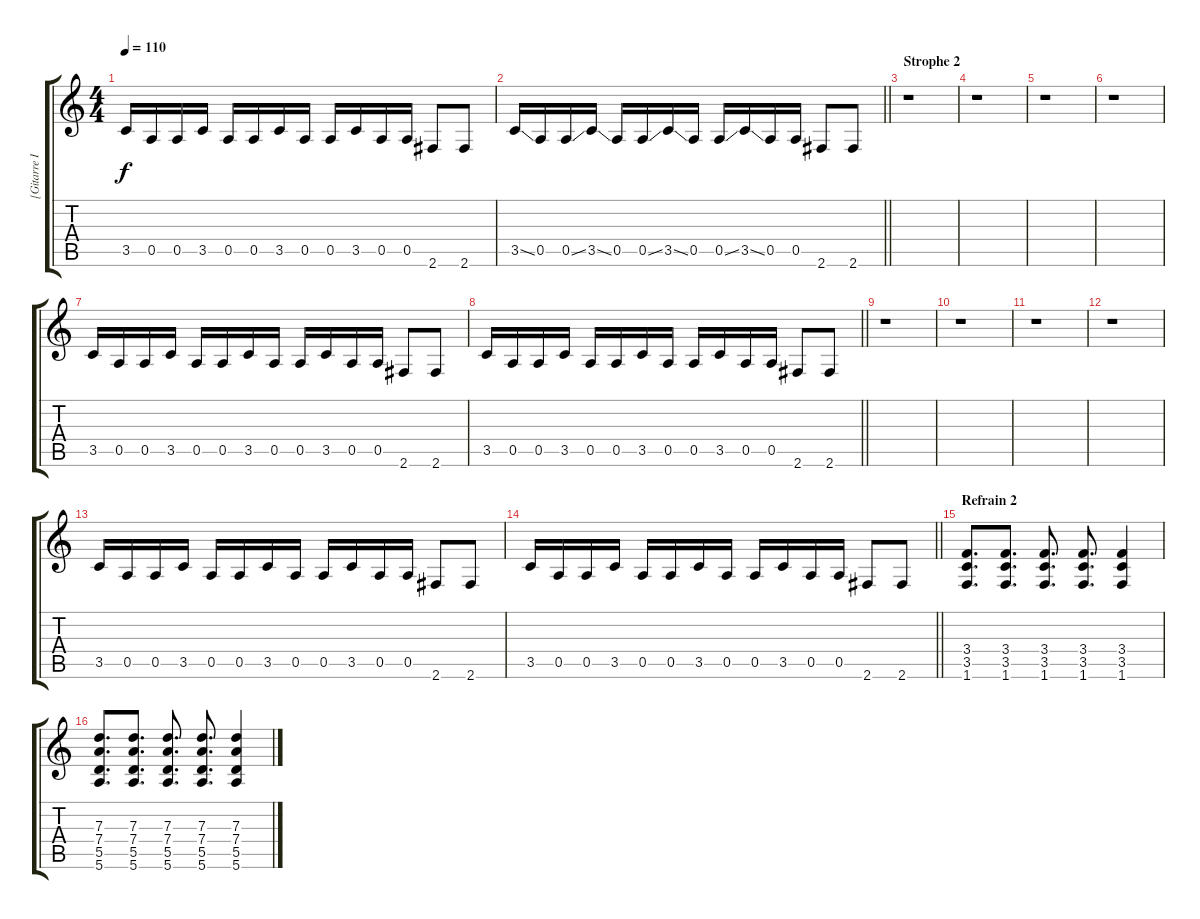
\track ("[Gitarre I Effekt]" "[Gitarre I") {instrument distortionguitar}
\staff {score tabs}
\tuning (E4 B3 G3 D3 A2 E2) {hide}
\ts (4 4)
\tempo 110
\clef g2
\ks c
3.5.16{dy f volume 12 balance 11} 0.5.16 0.5.16 3.5.16 0.5.16 0.5.16 3.5.16 0.5.16 0.5.16 3.5.16 0.5.16 0.5.16 2.6.8{volume 16 balance 8} 2.6.8 |
\barLineRight lightlight
3.5{ss}.16{volume 8 instrument electricguitarjazz} 0.5.16 0.5{ss}.16 3.5{ss}.16 0.5.16 0.5{ss}.16 3.5{ss}.16 0.5.16 0.5{ss}.16 3.5{ss}.16 0.5.16 0.5.16 2.6.8 2.6.8 |
\section ("" "Strophe 2")
r.1 |
r.1 |
r.1 |
r.1 |
3.5.16{volume 12 balance 11 instrument distortionguitar} 0.5.16 0.5.16 3.5.16 0.5.16 0.5.16 3.5.16 0.5.16 0.5.16 3.5.16 0.5.16 0.5.16 2.6.8{volume 16 balance 8} 2.6.8 |
\barLineRight lightlight
3.5.16{volume 12 balance 11} 0.5.16 0.5.16 3.5.16 0.5.16 0.5.16 3.5.16 0.5.16 0.5.16 3.5.16 0.5.16 0.5.16 2.6.8{volume 16 balance 8} 2.6.8 |
r.1 |
r.1 |
r.1 |
r.1 |
3.5.16{volume 12 balance 11 instrument distortionguitar} 0.5.16 0.5.16 3.5.16 0.5.16 0.5.16 3.5.16 0.5.16 0.5.16 3.5.16 0.5.16 0.5.16 2.6.8{volume 16 balance 8} 2.6.8 |
\barLineRight lightlight
3.5.16{volume 12 balance 11} 0.5.16 0.5.16 3.5.16 0.5.16 0.5.16 3.5.16 0.5.16 0.5.16 3.5.16 0.5.16 0.5.16 2.6.8{volume 16 balance 8} 2.6.8 |
\section ("" "Refrain 2")
(3.4 3.5 1.6).8{d volume 12} (3.4 3.5 1.6).8{d} (3.4 3.5 1.6).8{d} (3.4 3.5 1.6).8{d} (3.4 3.5 1.6).4 |
(7.3 7.4 5.5 5.6).8{d} (7.3 7.4 5.5 5.6).8{d} (7.3 7.4 5.5 5.6).8{d} (7.3 7.4 5.5 5.6).8{d} (7.3 7.4 5.5 5.6).4
